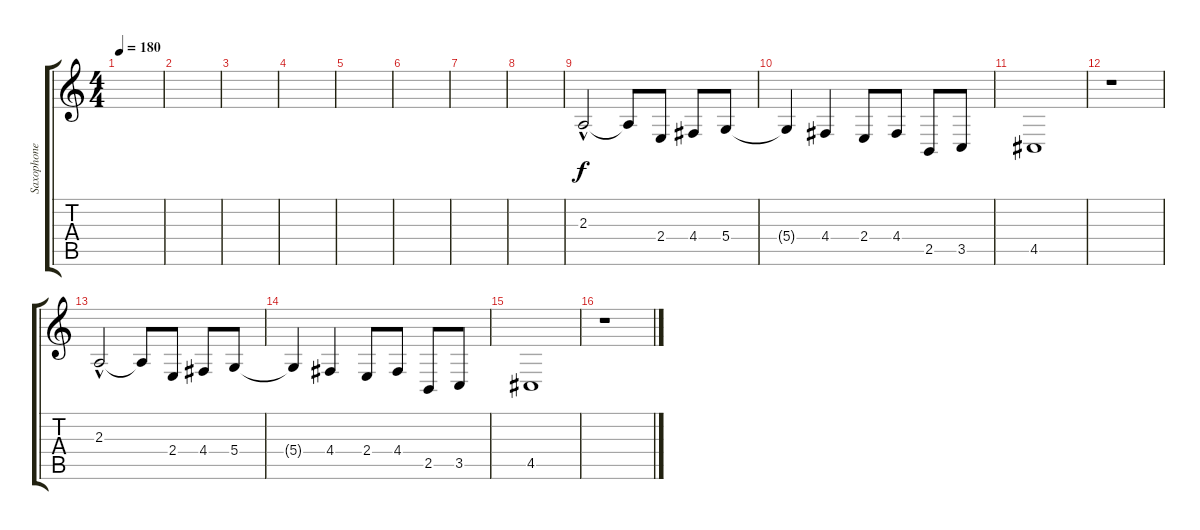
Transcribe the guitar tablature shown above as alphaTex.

\track ("Saxophone 2" "Saxophone ") {instrument altosax}
\staff {score tabs}
\tuning (E4 B3 G3 D3 A2 E2) {hide}
\ts (4 4)
\tempo 180
\clef g2
\ks c
|
|
|
|
|
|
|
|
2.3{hac}.2 2.3{t}.8 2.4.8 4.4.8 5.4.8 |
5.4{t}.4 4.4.4 2.4.8 4.4.8 2.5.8 3.5.8 |
4.5.1 |
r.1 |
2.3{hac}.2 2.3{t}.8 2.4.8 4.4.8 5.4.8 |
5.4{t}.4 4.4.4 2.4.8 4.4.8 2.5.8 3.5.8 |
4.5.1 |
r.1
